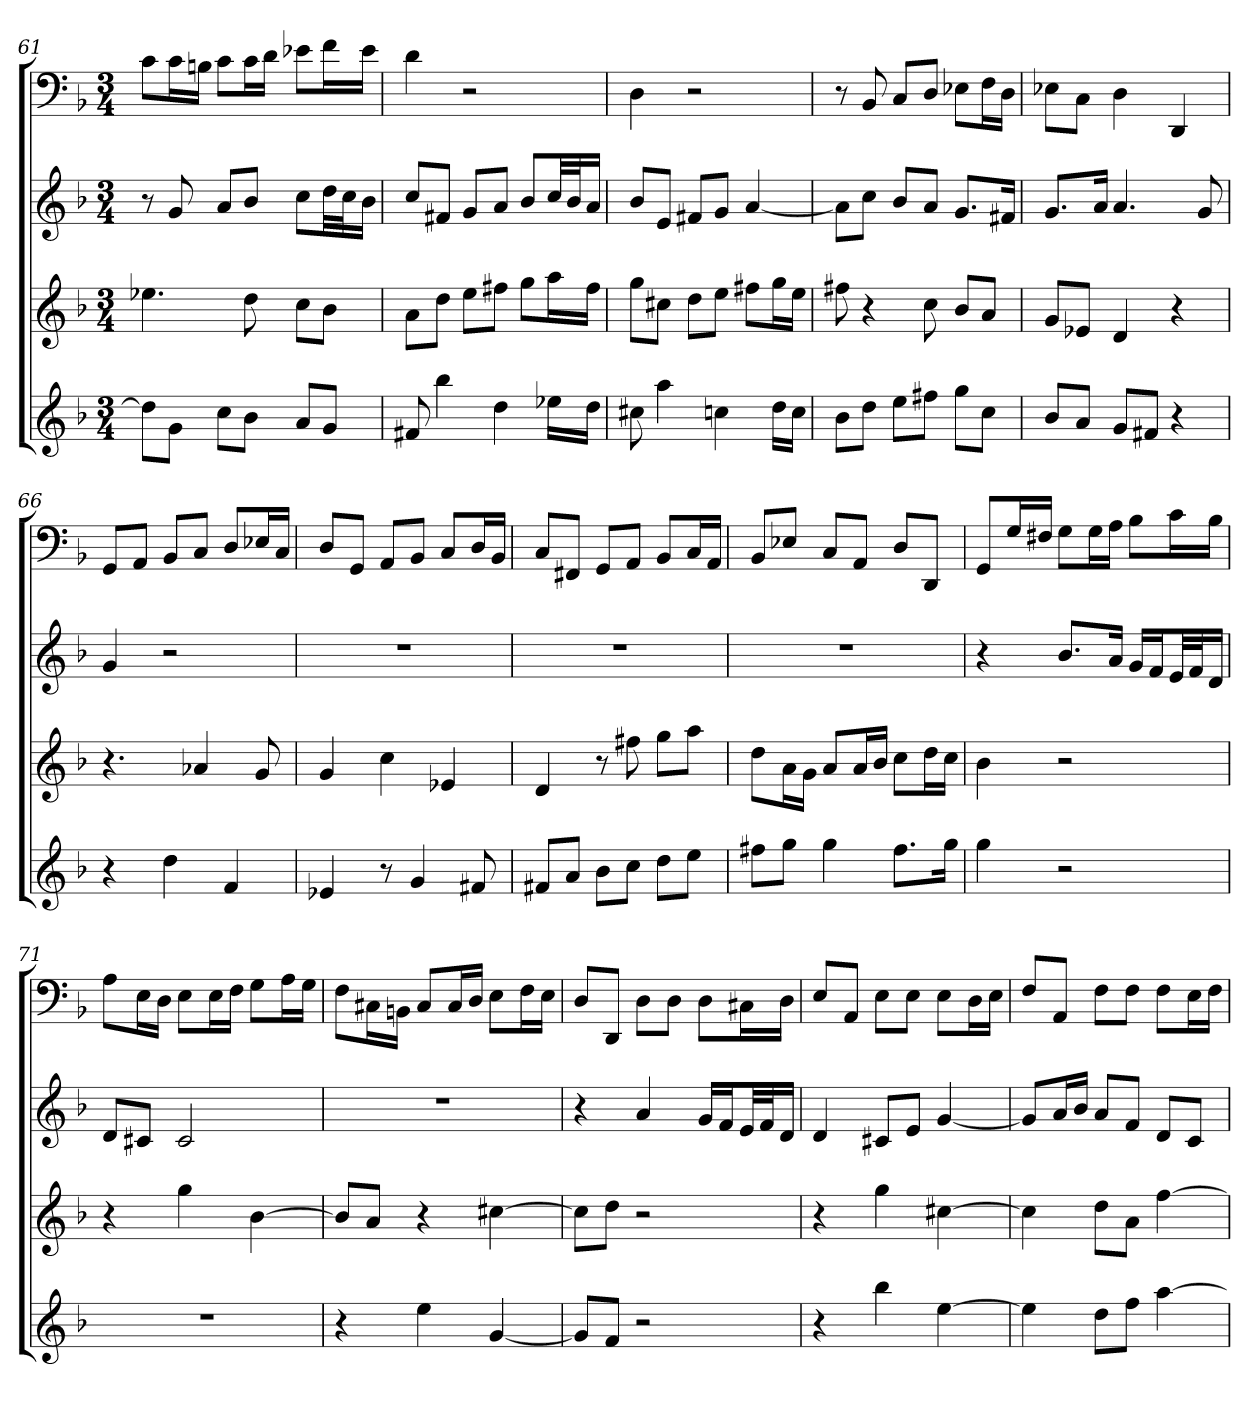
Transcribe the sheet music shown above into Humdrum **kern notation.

**kern	**kern	**kern	**kern
*part4	*part3	*part2	*part1
*staff4	*staff3	*staff2	*staff1
*clefG2	*clefG2	*clefG2	*clefF4
*k[b-]	*k[b-]	*k[b-]	*k[b-]
*d:	*d:	*d:	*d:
*M3/4	*M3/4	*M3/4	*M3/4
=61	=61	=61	=61
8dd\L]	4.ee-X	8r	8c\L
8g\J	.	8g	16c\L
.	.	.	16Bn\JJ
8cc\L	.	8a/L	8c\L
8b-\J	8dd	8b-/J	16c\L
.	.	.	16d\JJ
8a/L	8cc\L	8cc\L	8e-X\L
8g/J	8b-\J	32dd\LL	16f\L
.	.	32cc\J	.
.	.	16b-\JJ	16e-\JJ
=62	=62	=62	=62
8f#X	8a\L	8cc/L	4d
4bb-	8dd\J	8f#X/J	.
.	8ee\L	8g/L	2r
4dd	8ff#X\J	8a/J	.
.	8gg\L	8b-/L	.
16ee-X\LL	16aa\L	32cc/LL	.
.	.	32b-/J	.
16dd\JJ	16ff#\JJ	16a/JJ	.
=63	=63	=63	=63
8cc#X	8gg\L	8b-/L	4D
4aa	8cc#X\J	8e/J	.
.	8dd\L	8f#X/L	2r
4ccn	8ee\J	8g/J	.
.	8ff#X\L	[4a	.
16dd\LL	16gg\L	.	.
16cc\JJ	16ee\JJ	.	.
=64	=64	=64	=64
8b-\L	8ff#X	8a\L]	8r
8dd\J	4r	8cc\J	8BB-
8ee\L	.	8b-/L	8C/L
8ff#X\J	8cc	8a/J	8D/J
8gg\L	8b-/L	8.g/L	8E-X\L
8cc\J	8a/J	.	16F\L
.	.	16f#X/Jk	16D\JJ
=65	=65	=65	=65
8b-/L	8g/L	8.g/L	8E-X\L
8a/J	8e-X/J	.	8C\J
.	.	16a/Jk	.
8g/L	4d	4.a	4D
8f#X/J	.	.	.
4r	4r	.	4DD
.	.	8g	.
=66	=66	=66	=66
4r	4.r	4g	8GG/L
.	.	.	8AA/J
4dd	.	2r	8BB-/L
.	4a-X	.	8C/J
4f	.	.	8D/L
.	8g	.	16E-X/L
.	.	.	16C/JJ
=67	=67	=67	=67
4e-X	4g	2.r	8D/L
.	.	.	8GG/J
8r	4cc	.	8AA/L
4g	.	.	8BB-/J
.	4e-X	.	8C/L
8f#X	.	.	16D/L
.	.	.	16BB-/JJ
=68	=68	=68	=68
8f#X/L	4d	2.r	8C/L
8a/J	.	.	8FF#X/J
8b-\L	8r	.	8GG/L
8cc\J	8ff#X	.	8AA/J
8dd\L	8gg\L	.	8BB-/L
8ee\J	8aa\J	.	16C/L
.	.	.	16AA/JJ
=69	=69	=69	=69
8ff#X\L	8dd\L	2.r	8BB-/L
8gg\J	16a\L	.	8E-X/J
.	16g\JJ	.	.
4gg	8a/L	.	8C/L
.	16a/L	.	8AA/J
.	16b-/JJ	.	.
8.ff#\L	8cc\L	.	8D/L
.	16dd\L	.	8DD/J
16gg\Jk	16cc\JJ	.	.
=70	=70	=70	=70
4gg	4b-	4r	8GG/L
.	.	.	16G/L
.	.	.	16F#X/JJ
2r	2r	8.b-/L	8G\L
.	.	.	16G\L
.	.	16a/Jk	16A\JJ
.	.	16g/LL	8B-\L
.	.	16f/J	.
.	.	32e/LL	16c\L
.	.	32f/J	.
.	.	16d/JJ	16B-\JJ
=71	=71	=71	=71
2.r	4r	8d/L	8A\L
.	.	8c#X/J	16E\L
.	.	.	16D\JJ
.	4gg	2c#	8E\L
.	.	.	16E\L
.	.	.	16F\JJ
.	[4b-	.	8G\L
.	.	.	16A\L
.	.	.	16G\JJ
=72	=72	=72	=72
4r	8b-/L]	2.r	8F\L
.	8a/J	.	16C#X\L
.	.	.	16BBn\JJ
4ee	4r	.	8C#/L
.	.	.	16C#/L
.	.	.	16D/JJ
[4g	[4cc#X	.	8E\L
.	.	.	16F\L
.	.	.	16E\JJ
=73	=73	=73	=73
8g/L]	8cc#\L]	4r	8D/L
8f/J	8dd\J	.	8DD/J
2r	2r	4a	8D\L
.	.	.	8D\J
.	.	16g/LL	8D\L
.	.	16f/J	.
.	.	32e/LL	16C#X\L
.	.	32f/J	.
.	.	16d/JJ	16D\JJ
=74	=74	=74	=74
4r	4r	4d	8E/L
.	.	.	8AA/J
4bb-	4gg	8c#X/L	8E\L
.	.	8e/J	8E\J
[4ee	[4cc#X	[4g	8E\L
.	.	.	16D\L
.	.	.	16E\JJ
=75	=75	=75	=75
4ee]	4cc#]	8g/L]	8F/L
.	.	16a/L	8AA/J
.	.	16b-/JJ	.
8dd\L	8dd\L	8a/L	8F\L
8ff\J	8a\J	8f/J	8F\J
[4aa	[4ff	8d/L	8F\L
.	.	8c/J	16E\L
.	.	.	16F\JJ
=	=	=	=
*-	*-	*-	*-
